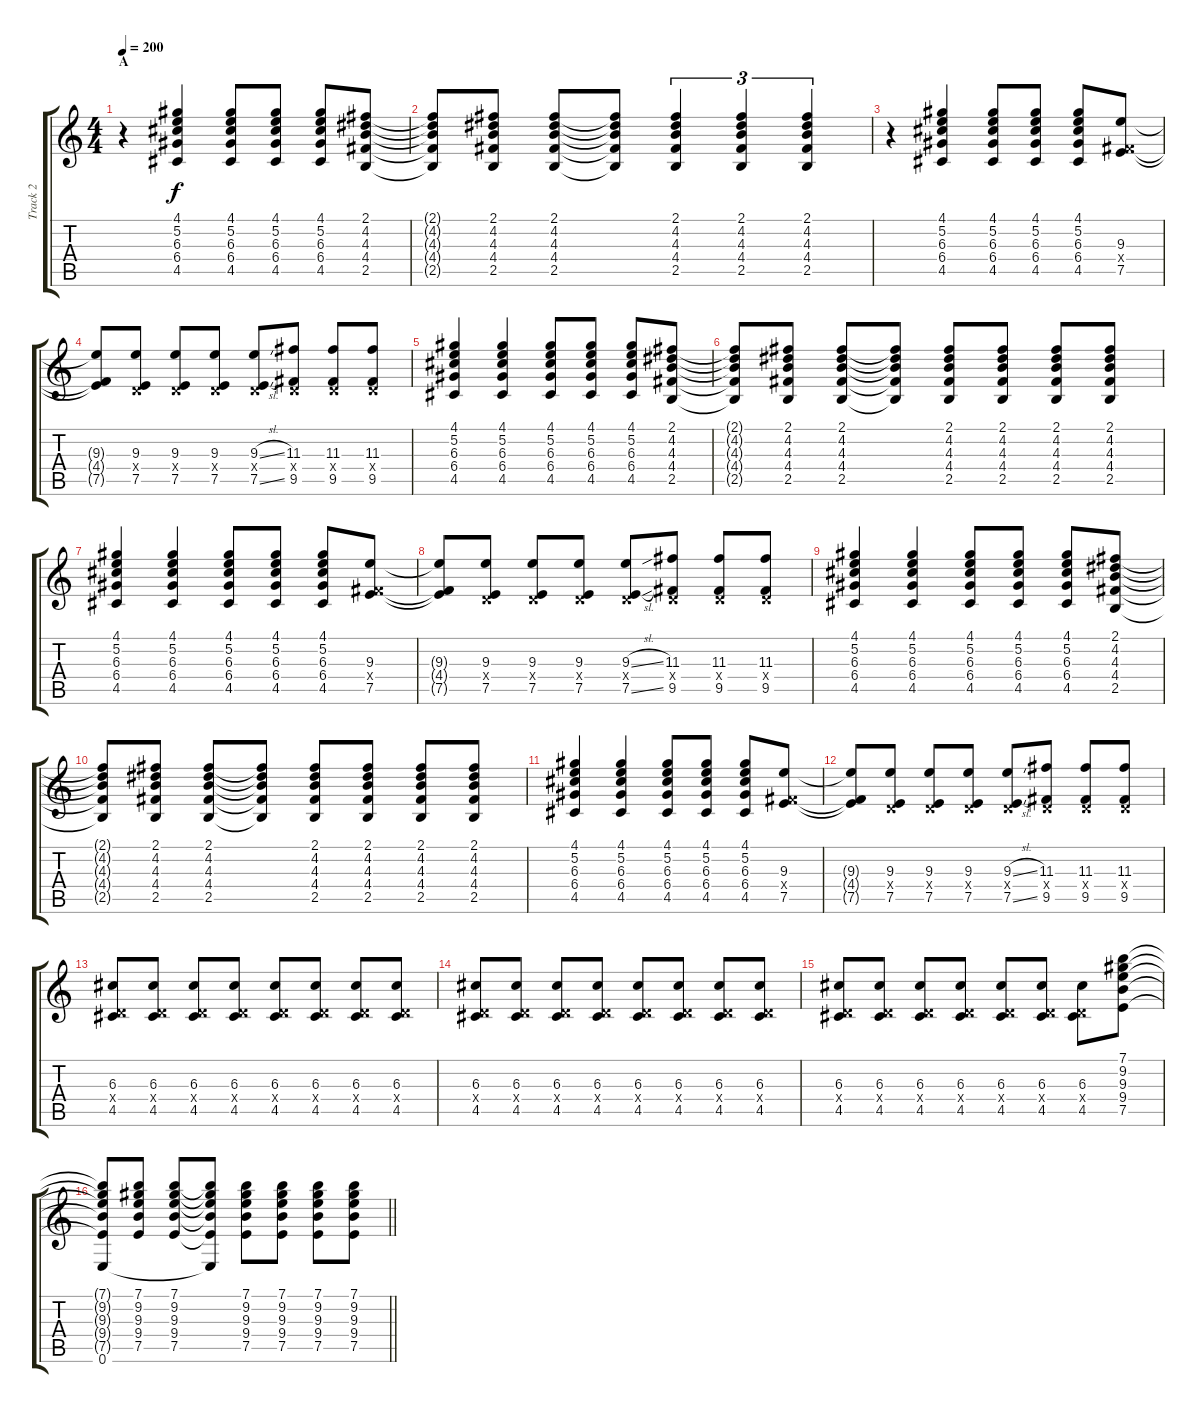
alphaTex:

\track ("Track 2" "Track 2") {instrument distortionguitar}
\staff {score tabs}
\tuning (E4 B3 G3 D3 A2 E2) {hide}
\ts (4 4)
\section ("" "A")
\tempo 200
\clef g2
\ks c
r.4{dy f} (4.1 5.2 6.3 6.4 4.5).4 (4.1 5.2 6.3 6.4 4.5).8 (4.1 5.2 6.3 6.4 4.5).8 (4.1 5.2 6.3 6.4 4.5).8 (2.1 4.2 4.3 4.4 2.5).8 |
(2.1{t} 4.2{t} 4.3{t} 4.4{t} 2.5{t}).8 (2.1 4.2 4.3 4.4 2.5).8 (2.1 4.2 4.3 4.4 2.5).8 (2.1{t} 4.2{t} 4.3{t} 4.4{t} 2.5{t}).8 (2.1 4.2 4.3 4.4 2.5).4{tu (3 2)} (2.1 4.2 4.3 4.4 2.5).4{tu (3 2)} (2.1 4.2 4.3 4.4 2.5).4{tu (3 2)} |
r.4 (4.1 5.2 6.3 6.4 4.5).4 (4.1 5.2 6.3 6.4 4.5).8 (4.1 5.2 6.3 6.4 4.5).8 (4.1 5.2 6.3 6.4 4.5).8 (9.3 4.4{x} 7.5).8 |
(9.3{t} 4.4{t} 7.5{t}).8 (9.3 0.4{x} 7.5).8 (9.3 0.4{x} 7.5).8 (9.3 0.4{x} 7.5).8 (9.3{sl} 0.4{x} 7.5{sl}).8 (11.3 0.4{x} 9.5).8 (11.3 0.4{x} 9.5).8 (11.3 0.4{x} 9.5).8 |
(4.1 5.2 6.3 6.4 4.5).4 (4.1 5.2 6.3 6.4 4.5).4 (4.1 5.2 6.3 6.4 4.5).8 (4.1 5.2 6.3 6.4 4.5).8 (4.1 5.2 6.3 6.4 4.5).8 (2.1 4.2 4.3 4.4 2.5).8 |
(2.1{t} 4.2{t} 4.3{t} 4.4{t} 2.5{t}).8 (2.1 4.2 4.3 4.4 2.5).8 (2.1 4.2 4.3 4.4 2.5).8 (2.1{t} 4.2{t} 4.3{t} 4.4{t} 2.5{t}).8 (2.1 4.2 4.3 4.4 2.5).8 (2.1 4.2 4.3 4.4 2.5).8 (2.1 4.2 4.3 4.4 2.5).8 (2.1 4.2 4.3 4.4 2.5).8 |
(4.1 5.2 6.3 6.4 4.5).4 (4.1 5.2 6.3 6.4 4.5).4 (4.1 5.2 6.3 6.4 4.5).8 (4.1 5.2 6.3 6.4 4.5).8 (4.1 5.2 6.3 6.4 4.5).8 (9.3 4.4{x} 7.5).8 |
(9.3{t} 4.4{t} 7.5{t}).8 (9.3 0.4{x} 7.5).8 (9.3 0.4{x} 7.5).8 (9.3 0.4{x} 7.5).8 (9.3{sl} 0.4{x} 7.5{sl}).8 (11.3 0.4{x} 9.5).8 (11.3 0.4{x} 9.5).8 (11.3 0.4{x} 9.5).8 |
(4.1 5.2 6.3 6.4 4.5).4 (4.1 5.2 6.3 6.4 4.5).4 (4.1 5.2 6.3 6.4 4.5).8 (4.1 5.2 6.3 6.4 4.5).8 (4.1 5.2 6.3 6.4 4.5).8 (2.1 4.2 4.3 4.4 2.5).8 |
(2.1{t} 4.2{t} 4.3{t} 4.4{t} 2.5{t}).8 (2.1 4.2 4.3 4.4 2.5).8 (2.1 4.2 4.3 4.4 2.5).8 (2.1{t} 4.2{t} 4.3{t} 4.4{t} 2.5{t}).8 (2.1 4.2 4.3 4.4 2.5).8 (2.1 4.2 4.3 4.4 2.5).8 (2.1 4.2 4.3 4.4 2.5).8 (2.1 4.2 4.3 4.4 2.5).8 |
(4.1 5.2 6.3 6.4 4.5).4 (4.1 5.2 6.3 6.4 4.5).4 (4.1 5.2 6.3 6.4 4.5).8 (4.1 5.2 6.3 6.4 4.5).8 (4.1 5.2 6.3 6.4 4.5).8 (9.3 4.4{x} 7.5).8 |
(9.3{t} 4.4{t} 7.5{t}).8 (9.3 0.4{x} 7.5).8 (9.3 0.4{x} 7.5).8 (9.3 0.4{x} 7.5).8 (9.3{sl} 0.4{x} 7.5{sl}).8 (11.3 0.4{x} 9.5).8 (11.3 0.4{x} 9.5).8 (11.3 0.4{x} 9.5).8 |
(6.3 0.4{x} 4.5).8 (6.3 0.4{x} 4.5).8 (6.3 0.4{x} 4.5).8 (6.3 0.4{x} 4.5).8 (6.3 0.4{x} 4.5).8 (6.3 0.4{x} 4.5).8 (6.3 0.4{x} 4.5).8 (6.3 0.4{x} 4.5).8 |
(6.3 0.4{x} 4.5).8 (6.3 0.4{x} 4.5).8 (6.3 0.4{x} 4.5).8 (6.3 0.4{x} 4.5).8 (6.3 0.4{x} 4.5).8 (6.3 0.4{x} 4.5).8 (6.3 0.4{x} 4.5).8 (6.3 0.4{x} 4.5).8 |
(6.3 0.4{x} 4.5).8 (6.3 0.4{x} 4.5).8 (6.3 0.4{x} 4.5).8 (6.3 0.4{x} 4.5).8 (6.3 0.4{x} 4.5).8 (6.3 0.4{x} 4.5).8 (6.3 0.4{x} 4.5).8 (7.1 9.2 9.3 9.4 7.5).8 |
\barLineRight lightlight
(7.1{t} 9.2{t} 9.3{t} 9.4{t} 7.5{t} 0.6).8 (7.1 9.2 9.3 9.4 7.5).8 (7.1 9.2 9.3 9.4 7.5).8 (7.1{t} 9.2{t} 9.3{t} 9.4{t} 7.5{t} 0.6{t}).8 (7.1 9.2 9.3 9.4 7.5).8 (7.1 9.2 9.3 9.4 7.5).8 (7.1 9.2 9.3 9.4 7.5).8 (7.1 9.2 9.3 9.4 7.5).8
